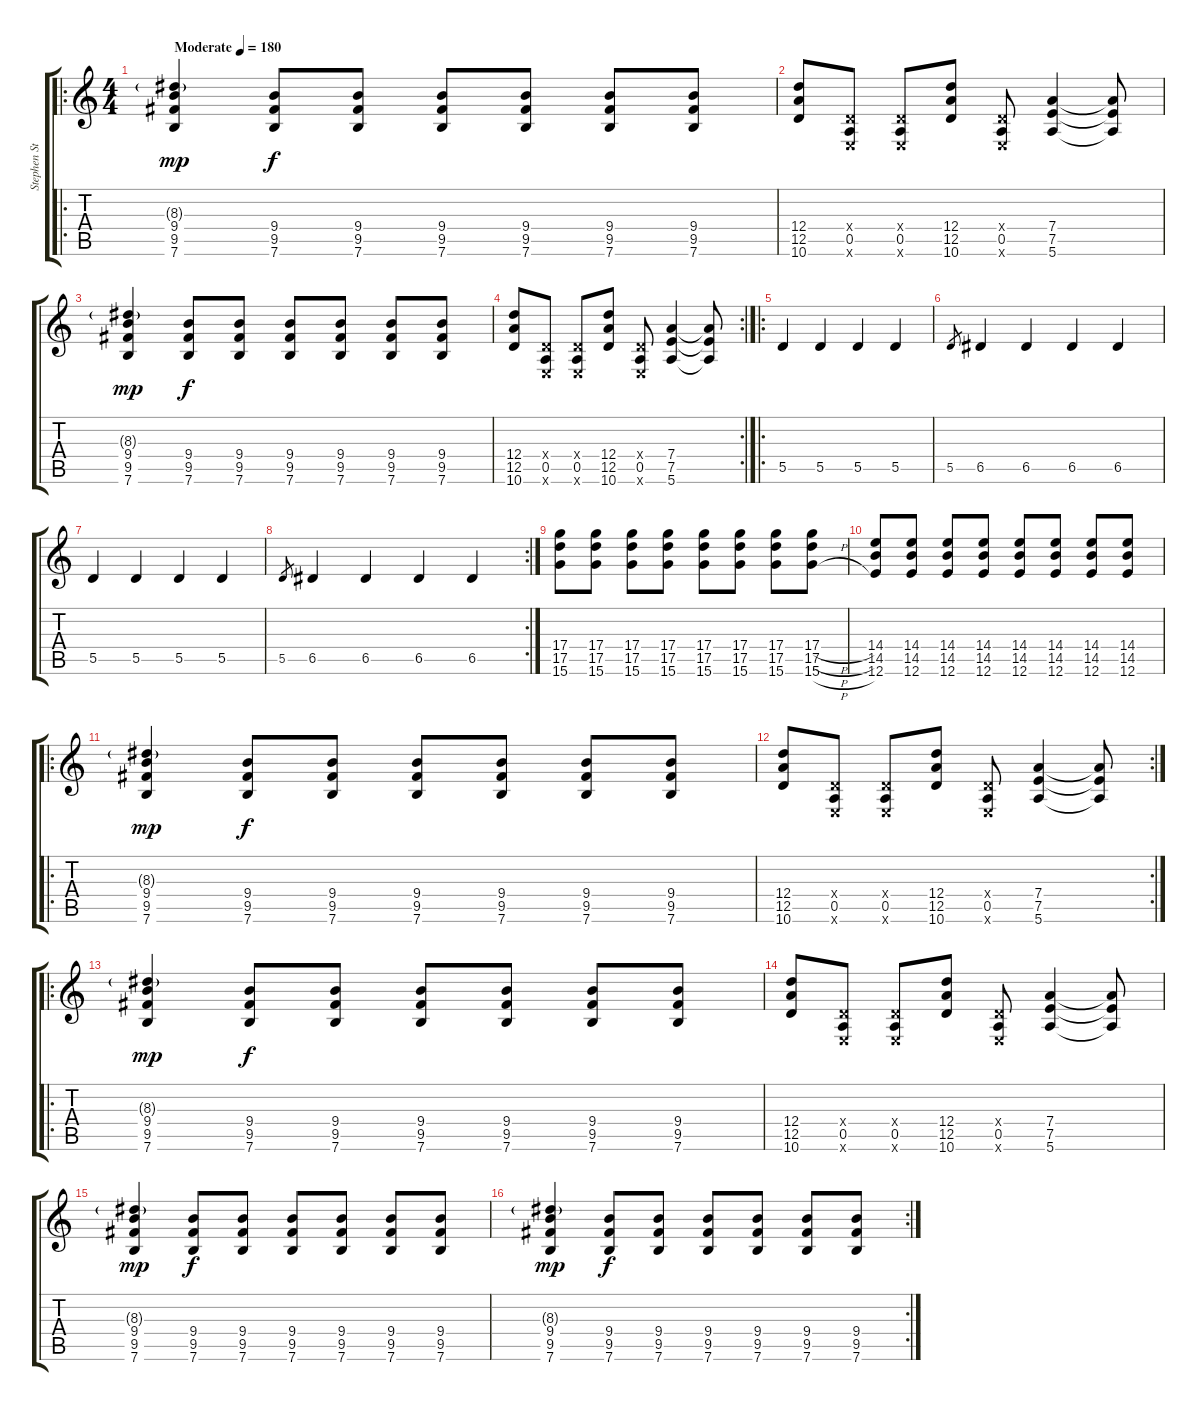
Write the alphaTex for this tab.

\track ("Stephen Stills" "Stephen St") {instrument overdrivenguitar}
\staff {score tabs}
\tuning (E4 B3 G3 D3 A2 E2) {hide}
\ro
\ts (4 4)
\tempo (180 "Moderate")
\clef g2
\ks c
(8.3{g} 9.4 9.5 7.6).4{dy mp instrument overdrivenguitar} (9.4 9.5 7.6).8{dy f} (9.4 9.5 7.6).8 (9.4 9.5 7.6).8 (9.4 9.5 7.6).8 (9.4 9.5 7.6).8 (9.4 9.5 7.6).8 |
(12.4 12.5 10.6).8 (0.4{x} 0.5 0.6{x}).8 (0.4{x} 0.5 0.6{x}).8 (12.4 12.5 10.6).8 (0.4{x} 0.5 0.6{x}).8 (7.4 7.5 5.6).4 (7.4{t} 7.5{t} 5.6{t}).8 |
(8.3{g} 9.4 9.5 7.6).4{dy mp} (9.4 9.5 7.6).8{dy f} (9.4 9.5 7.6).8 (9.4 9.5 7.6).8 (9.4 9.5 7.6).8 (9.4 9.5 7.6).8 (9.4 9.5 7.6).8 |
\rc 2
(12.4 12.5 10.6).8 (0.4{x} 0.5 0.6{x}).8 (0.4{x} 0.5 0.6{x}).8 (12.4 12.5 10.6).8 (0.4{x} 0.5 0.6{x}).8 (7.4 7.5 5.6).4 (7.4{t} 7.5{t} 5.6{t}).8 |
\ro
5.5.4 5.5.4 5.5.4 5.5.4 |
5.5.8{gr} 6.5.4 6.5.4 6.5.4 6.5.4 |
5.5.4 5.5.4 5.5.4 5.5.4 |
\rc 2
5.5.8{gr} 6.5.4 6.5.4 6.5.4 6.5.4 |
(17.4 17.5 15.6).8 (17.4 17.5 15.6).8 (17.4 17.5 15.6).8 (17.4 17.5 15.6).8 (17.4 17.5 15.6).8 (17.4 17.5 15.6).8 (17.4 17.5 15.6).8 (17.4{h} 17.5{h} 15.6{h}).8 |
(14.4 14.5 12.6).8 (14.4 14.5 12.6).8 (14.4 14.5 12.6).8 (14.4 14.5 12.6).8 (14.4 14.5 12.6).8 (14.4 14.5 12.6).8 (14.4 14.5 12.6).8 (14.4 14.5 12.6).8 |
\ro
(8.3{g} 9.4 9.5 7.6).4{dy mp} (9.4 9.5 7.6).8{dy f} (9.4 9.5 7.6).8 (9.4 9.5 7.6).8 (9.4 9.5 7.6).8 (9.4 9.5 7.6).8 (9.4 9.5 7.6).8 |
\rc 2
(12.4 12.5 10.6).8 (0.4{x} 0.5 0.6{x}).8 (0.4{x} 0.5 0.6{x}).8 (12.4 12.5 10.6).8 (0.4{x} 0.5 0.6{x}).8 (7.4 7.5 5.6).4 (7.4{t} 7.5{t} 5.6{t}).8 |
\ro
(8.3{g} 9.4 9.5 7.6).4{dy mp} (9.4 9.5 7.6).8{dy f} (9.4 9.5 7.6).8 (9.4 9.5 7.6).8 (9.4 9.5 7.6).8 (9.4 9.5 7.6).8 (9.4 9.5 7.6).8 |
(12.4 12.5 10.6).8 (0.4{x} 0.5 0.6{x}).8 (0.4{x} 0.5 0.6{x}).8 (12.4 12.5 10.6).8 (0.4{x} 0.5 0.6{x}).8 (7.4 7.5 5.6).4 (7.4{t} 7.5{t} 5.6{t}).8 |
(8.3{g} 9.4 9.5 7.6).4{dy mp} (9.4 9.5 7.6).8{dy f} (9.4 9.5 7.6).8 (9.4 9.5 7.6).8 (9.4 9.5 7.6).8 (9.4 9.5 7.6).8 (9.4 9.5 7.6).8 |
\rc 2
(8.3{g} 9.4 9.5 7.6).4{dy mp} (9.4 9.5 7.6).8{dy f} (9.4 9.5 7.6).8 (9.4 9.5 7.6).8 (9.4 9.5 7.6).8 (9.4 9.5 7.6).8 (9.4 9.5 7.6).8
